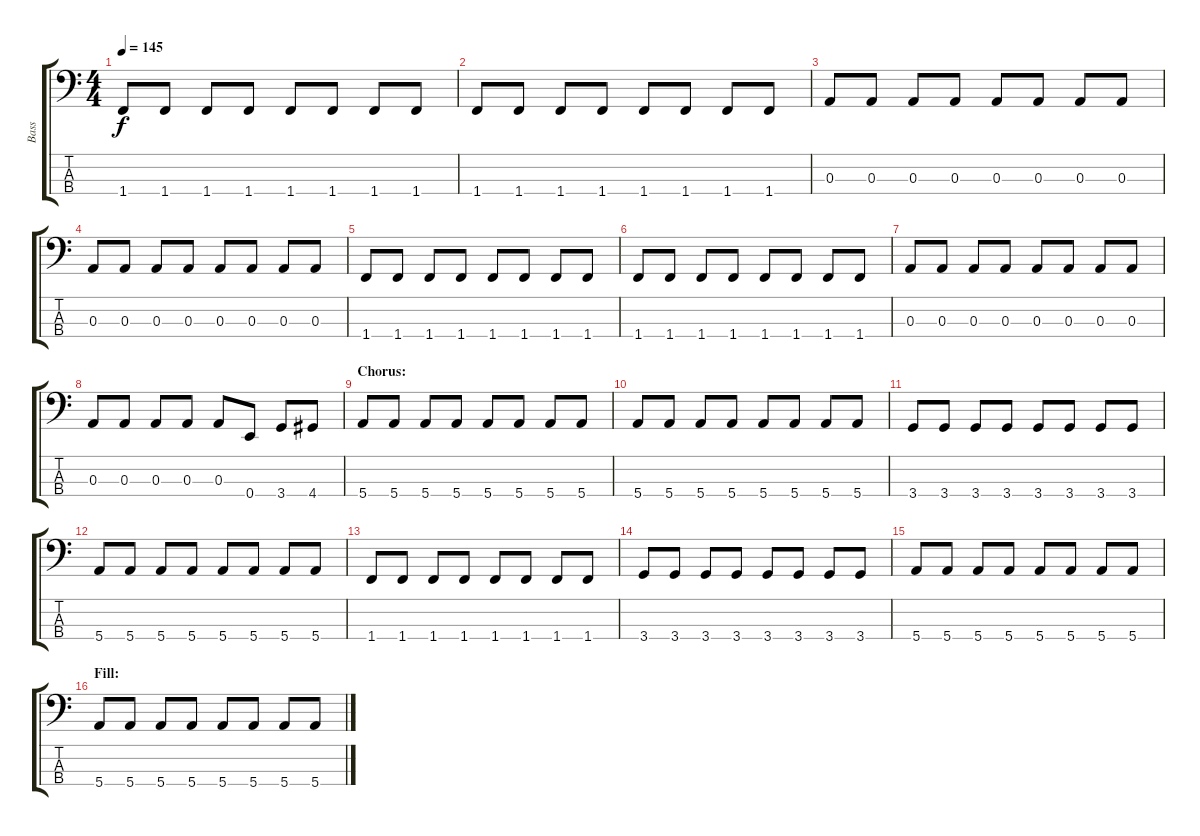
\track ("Bass" "Bass") {instrument electricbasspick}
\staff {score tabs}
\tuning (G2 D2 A1 E1) {hide}
\ts (4 4)
\tempo 145
\clef f4
\ks c
1.4.8{dy f} 1.4.8 1.4.8 1.4.8 1.4.8 1.4.8 1.4.8 1.4.8 |
1.4.8 1.4.8 1.4.8 1.4.8 1.4.8 1.4.8 1.4.8 1.4.8 |
0.3.8 0.3.8 0.3.8 0.3.8 0.3.8 0.3.8 0.3.8 0.3.8 |
0.3.8 0.3.8 0.3.8 0.3.8 0.3.8 0.3.8 0.3.8 0.3.8 |
1.4.8 1.4.8 1.4.8 1.4.8 1.4.8 1.4.8 1.4.8 1.4.8 |
1.4.8 1.4.8 1.4.8 1.4.8 1.4.8 1.4.8 1.4.8 1.4.8 |
0.3.8 0.3.8 0.3.8 0.3.8 0.3.8 0.3.8 0.3.8 0.3.8 |
0.3.8 0.3.8 0.3.8 0.3.8 0.3.8 0.4.8 3.4.8 4.4.8 |
\section ("" "Chorus:")
5.4.8 5.4.8 5.4.8 5.4.8 5.4.8 5.4.8 5.4.8 5.4.8 |
5.4.8 5.4.8 5.4.8 5.4.8 5.4.8 5.4.8 5.4.8 5.4.8 |
3.4.8 3.4.8 3.4.8 3.4.8 3.4.8 3.4.8 3.4.8 3.4.8 |
5.4.8 5.4.8 5.4.8 5.4.8 5.4.8 5.4.8 5.4.8 5.4.8 |
1.4.8 1.4.8 1.4.8 1.4.8 1.4.8 1.4.8 1.4.8 1.4.8 |
3.4.8 3.4.8 3.4.8 3.4.8 3.4.8 3.4.8 3.4.8 3.4.8 |
5.4.8 5.4.8 5.4.8 5.4.8 5.4.8 5.4.8 5.4.8 5.4.8 |
\section ("" "Fill:")
5.4.8 5.4.8 5.4.8 5.4.8 5.4.8 5.4.8 5.4.8 5.4.8
